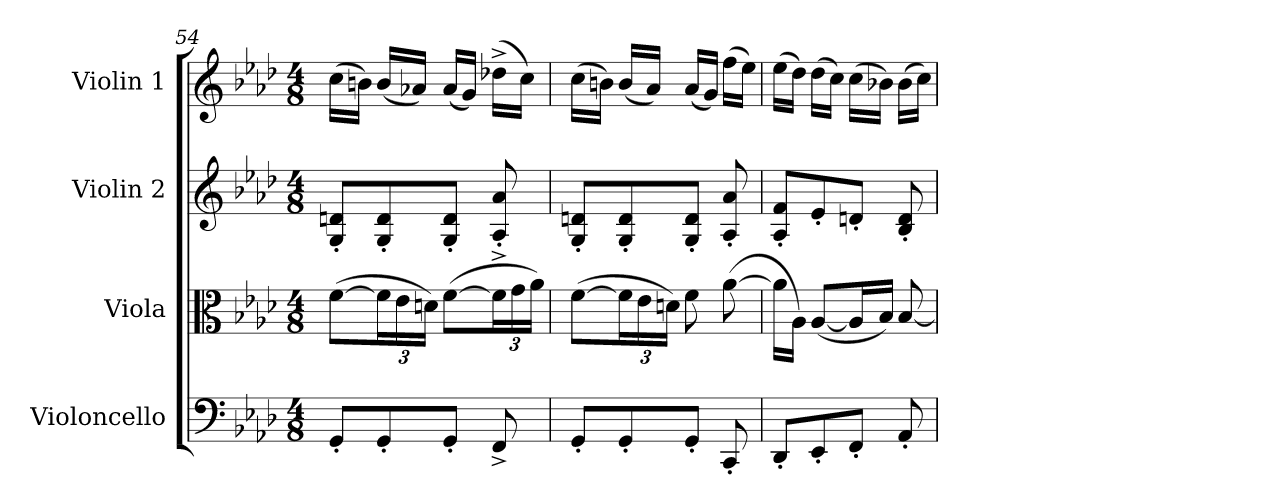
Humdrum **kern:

**kern	**kern	**kern	**kern
*part4	*part3	*part2	*part1
*staff4	*staff3	*staff2	*staff1
*I"Violoncello	*I"Viola	*I"Violin 2	*I"Violin 1
*I'Vc	*I'Vla	*I'Vln	*I'Vln
*clefF4	*clefC3	*clefG2	*clefG2
*k[b-e-a-d-]	*k[b-e-a-d-]	*k[b-e-a-d-]	*k[b-e-a-d-]
*M4/8	*M4/8	*M4/8	*M4/8
=54	=54	=54	=54
8GG'/L	([8f\L	8G/' 8dn/'L	(16cc\LL
.	.	.	16bn\JJ)
8GG'/	24f\L]	8G/' 8d/'	(16b/LL
.	24e-\	.	.
.	.	.	16a-X/JJ)
.	24dn\JJ)	.	.
8GG'/J	([8f\L	8G/' 8d/'J	(16a-/LL
.	.	.	16g/JJ)
8FF^/	24f\L]	8A-/'^> 8a-/'^>	(16dd-X^\LL
.	24g\	.	.
.	.	.	16cc\JJ)
.	24a-\JJ)	.	.
=55	=55	=55	=55
8GG'/L	([8f\L	8G/' 8dn/'L	(16cc\LL
.	.	.	16bn\JJ)
8GG'/	24f\L]	8G/' 8d/'	(16b/LL
.	24e-\	.	.
.	.	.	16a-/JJ)
.	24dn\JJ)	.	.
8GG'/J	8f\	8G/' 8d/'J	(16a-/LL
.	.	.	16g/JJ)
8CC'/	([8a-\	8A-/' 8a-/'	(16ff\LL
.	.	.	16ee-\JJ)
=56	=56	=56	=56
8DD-'/L	16a-\LL]	8A-/' 8f/'L	(16ee-\LL
.	16A-\JJ)	.	16dd-\JJ)
8EE-'/	([8A-/L	8e-'/	(16dd-\LL
.	.	.	16cc\JJ)
8FF'/J	16A-/L]	8dn'/J	(16cc\LL
.	16B-/JJ)	.	16b-X\JJ)
8AA-'/	[<8B-/	8B-/' 8d/'	(16b-\LL
.	.	.	16cc\JJ)
=	=	=	=
*-	*-	*-	*-
